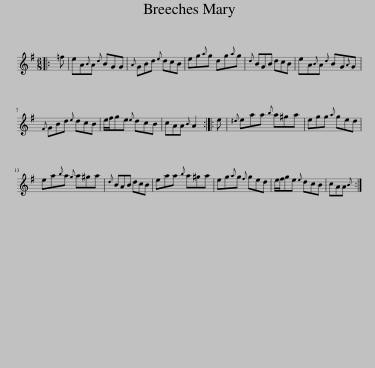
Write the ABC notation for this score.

X:1
L:1/8
M:6/8
I:linebreak $
K:G
V:1 treble
V:1
|: =f | eA{B}A{d} BGG |{A} GBd{e} dcB | eg{a}g dg{a}g |{d} BGB dcB | %5
 eA{B}A{d} BG{A}G |${F} GBd{e} dcB | e/f/ge{e} dcB | cAA{B} A2 :: e | %10
{^d} eaa{b} a^ga | egg{a} ged |$ ea{b}a{g} a^ga |{d} BAB dcB | eaa{b} a^ga | %15
 eg{a}g{f} ged | e/f/ge{e} dcB | cAA{B :| %18
